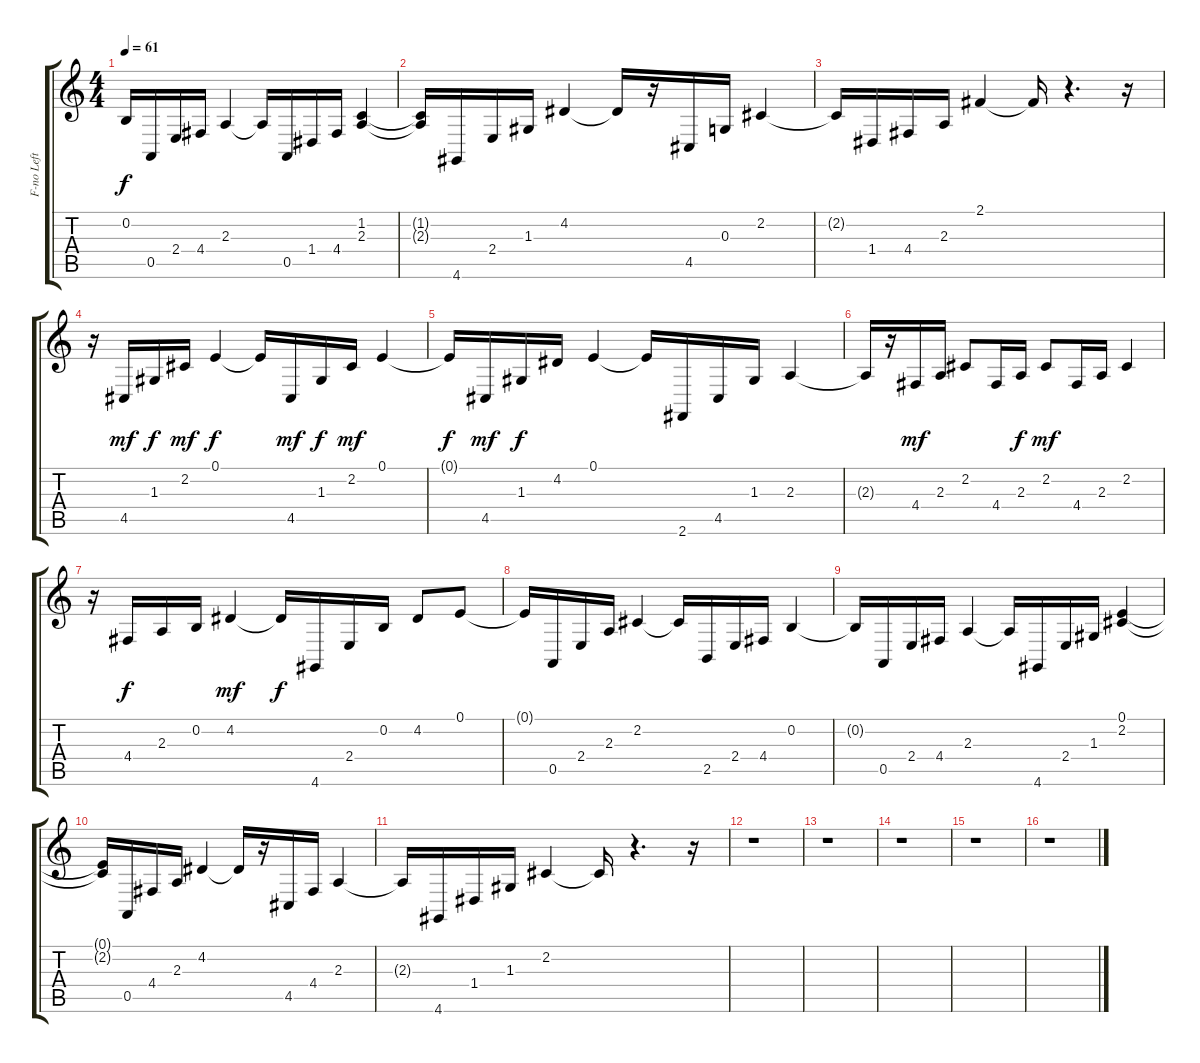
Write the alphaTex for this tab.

\track ("F-no Left 12" "F-no Left ") {instrument brightacousticpiano}
\staff {score tabs}
\tuning (E4 B3 G3 D3 A2 E2) {hide}
\ts (4 4)
\tempo 61
\clef g2
\ks c
0.2{t}.16{dy f} 0.5.16 2.4.16 4.4.16 2.3.4 2.3{t}.16 0.5.16 1.4.16 4.4.16 (1.2 2.3).4 |
(1.2{t} 2.3{t}).16 4.6.16 2.4.16 1.3.16 4.2.4 4.2{t}.16 r.16 4.5.16 0.3.16 2.2.4 |
2.2{t}.16 1.4.16 4.4.16 2.3.16 2.1.4 2.1{t}.16 r.4{d} r.16 |
r.16 4.5.16{dy mf} 1.3.16{dy f} 2.2.16{dy mf} 0.1.4{dy f} 0.1{t}.16 4.5.16{dy mf} 1.3.16{dy f} 2.2.16{dy mf} 0.1.4 |
0.1{t}.16{dy f} 4.5.16{dy mf} 1.3.16{dy f} 4.2.16 0.1.4 0.1{t}.16 2.6.16 4.5.16 1.3.16 2.3.4 |
2.3{t}.16 r.16 4.4.16{dy mf} 2.3.16 2.2.8 4.4.16 2.3.16{dy f} 2.2.8{dy mf} 4.4.16 2.3.16 2.2.4 |
r.16 4.4.16{dy f} 2.3.16 0.2.16 4.2.4{dy mf} 4.2{t}.16{dy f} 4.6.16 2.4.16 0.2.16 4.2.8 0.1.8 |
0.1{t}.16 0.5.16 2.4.16 2.3.16 2.2.4 2.2{t}.16 2.5.16 2.4.16 4.4.16 0.2.4 |
0.2{t}.16 0.5.16 2.4.16 4.4.16 2.3.4 2.3{t}.16 4.6.16 2.4.16 1.3.16 (0.1 2.2).4 |
(0.1{t} 2.2{t}).16 0.5.16 4.4.16 2.3.16 4.2.4 4.2{t}.16 r.16 4.5.16 4.4.16 2.3.4 |
2.3{t}.16 4.6.16 1.4.16 1.3.16 2.2.4 2.2{t}.16 r.4{d} r.16 |
r.1 |
r.1 |
r.1 |
r.1 |
r.1
